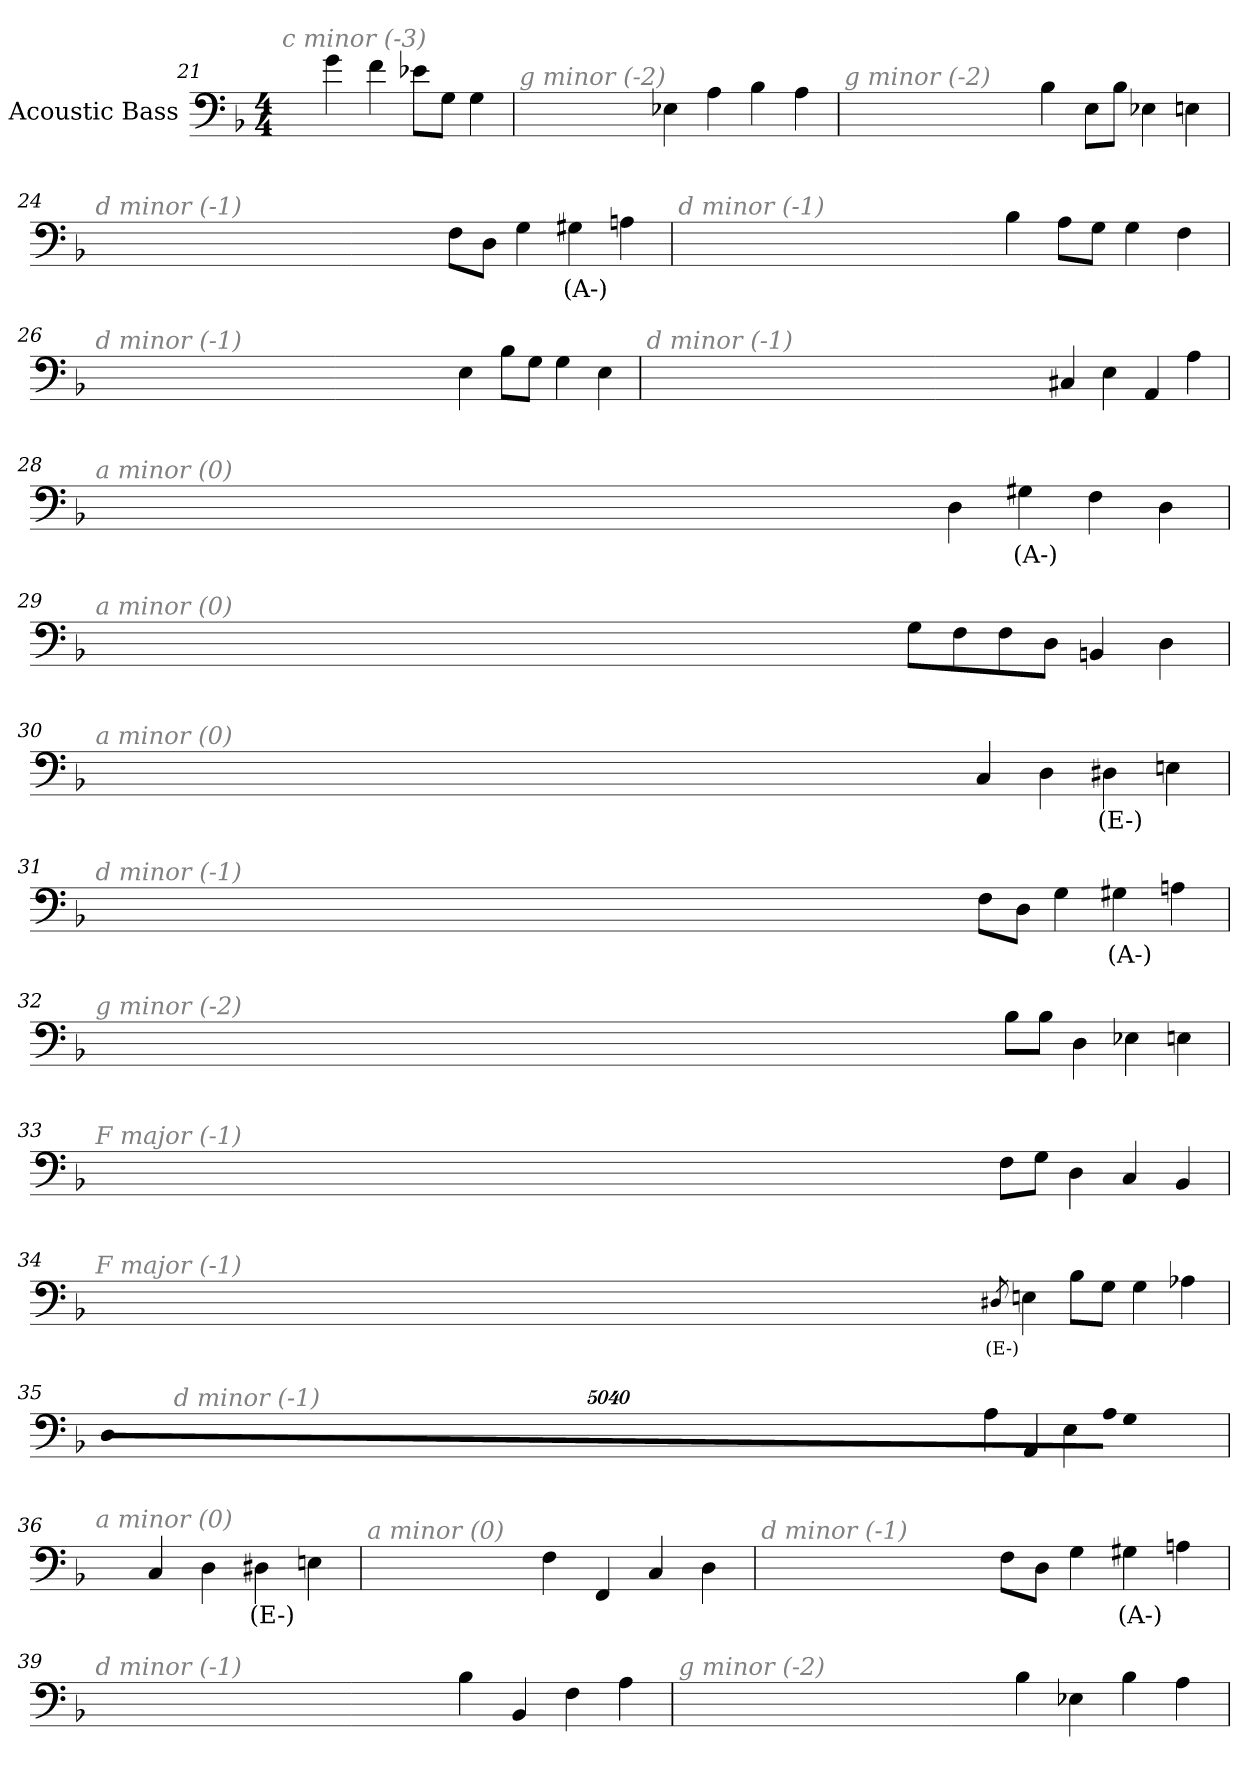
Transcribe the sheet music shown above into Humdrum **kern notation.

**kern	**text
*part1	*part1
*staff1	*staff1
*I"Acoustic Bass	*
*clefF4	*
*ITrd7c12	*
*k[b-]	*
*F:	*
*M4/4	*
=21	=21
!LO:TX:i:color=#808080:t=c minor (-3)	!
4G	.
4F	.
8E-XL	.
8GGJ	.
4GG	.
=22	=22
!LO:TX:i:color=#808080:t=g minor (-2)	!
4EE-X	.
4AA	.
4BB-	.
4AA	.
=23	=23
!LO:TX:i:color=#808080:t=g minor (-2)	!
4BB-	.
8EEL	.
8BB-J	.
4EE-X	.
4EEn	.
=24	=24
!LO:TX:i:color=#808080:t=d minor (-1)	!
8FFL	.
8DDJ	.
4GG	.
4GG#Xi	(A-)
4AAn	.
=25	=25
!LO:TX:i:color=#808080:t=d minor (-1)	!
4BB-	.
8AAL	.
8GGJ	.
4GG	.
4FF	.
=26	=26
!LO:TX:i:color=#808080:t=d minor (-1)	!
4EE	.
8BB-L	.
8GGJ	.
4GG	.
4EE	.
=27	=27
!LO:TX:i:color=#808080:t=d minor (-1)	!
4CC#X	.
4EE	.
4AAA	.
4AA	.
=28	=28
!LO:TX:i:color=#808080:t=a minor (0)	!
4DD	.
4GG#Xi	(A-)
4FF	.
4DD	.
=29	=29
!LO:TX:i:color=#808080:t=a minor (0)	!
8GGL	.
8FF	.
8FF	.
8DDJ	.
4BBBn	.
4DD	.
=30	=30
!LO:TX:i:color=#808080:t=a minor (0)	!
4CC	.
4DD	.
4DD#Xi	(E-)
4EEn	.
=31	=31
!LO:TX:i:color=#808080:t=d minor (-1)	!
8FFL	.
8DDJ	.
4GG	.
4GG#Xi	(A-)
4AAn	.
=32	=32
!LO:TX:i:color=#808080:t=g minor (-2)	!
8BB-L	.
8BB-J	.
4DD	.
4EE-X	.
4EEn	.
=33	=33
!LO:TX:i:color=#808080:t=F major (-1)	!
8FFL	.
8GGJ	.
4DD	.
4CC	.
4BBB-	.
=34	=34
8qDD#Xi	(E-)
!LO:TX:i:color=#808080:t=F major (-1)	!
4EEn	.
8BB-L	.
8GGJ	.
4GG	.
4AA-X	.
=35	=35
!LO:TX:i:color=#808080:t=d minor (-1)	!
4AA	.
4AAA	.
4EE	.
!LO:N:vis=8	!
40320%3347AAL	.
!LO:N:vis=8	!
40320%3347GG	.
!LO:N:vis=8	!
40320%3347DDJ	.
=36	=36
!LO:TX:i:color=#808080:t=a minor (0)	!
4CC	.
4DD	.
4DD#Xi	(E-)
4EEn	.
=37	=37
!LO:TX:i:color=#808080:t=a minor (0)	!
4FF	.
4FFF	.
4CC	.
4DD	.
=38	=38
!LO:TX:i:color=#808080:t=d minor (-1)	!
8FFL	.
8DDJ	.
4GG	.
4GG#Xi	(A-)
4AAn	.
=39	=39
!LO:TX:i:color=#808080:t=d minor (-1)	!
4BB-	.
4BBB-	.
4FF	.
4AA	.
=40	=40
!LO:TX:i:color=#808080:t=g minor (-2)	!
4BB-	.
4EE-X	.
4BB-	.
4AA	.
=	=
*-	*-
